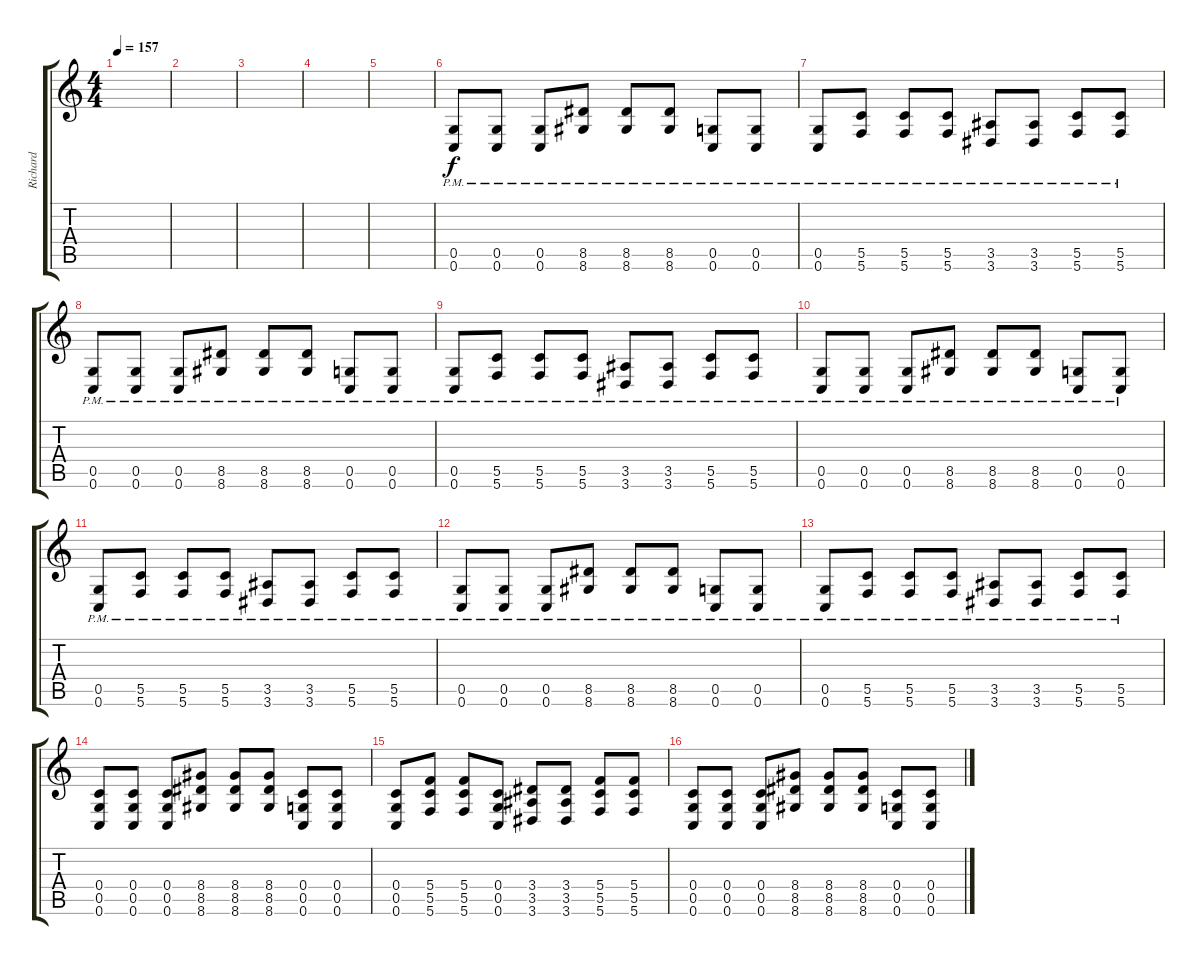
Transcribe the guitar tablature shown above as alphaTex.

\track ("Richard" "Richard") {instrument overdrivenguitar}
\staff {score tabs}
\tuning (D4 A3 F3 C3 G2 C2) {hide}
\ts (4 4)
\tempo 157
\clef g2
\ks c
|
|
|
|
|
(0.5{pm} 0.6{pm}).8 (0.5{pm} 0.6{pm}).8 (0.5{pm} 0.6{pm}).8 (8.5{pm} 8.6{pm}).8 (8.5{pm} 8.6{pm}).8 (8.5{pm} 8.6{pm}).8 (0.5{pm} 0.6{pm}).8 (0.5{pm} 0.6{pm}).8 |
(0.5{pm} 0.6{pm}).8 (5.5{pm} 5.6{pm}).8 (5.5{pm} 5.6{pm}).8 (5.5{pm} 5.6{pm}).8 (3.5{pm} 3.6{pm}).8 (3.5{pm} 3.6{pm}).8 (5.5{pm} 5.6{pm}).8 (5.5{pm} 5.6{pm}).8 |
(0.5{pm} 0.6{pm}).8 (0.5{pm} 0.6{pm}).8 (0.5{pm} 0.6{pm}).8 (8.5{pm} 8.6{pm}).8 (8.5{pm} 8.6{pm}).8 (8.5{pm} 8.6{pm}).8 (0.5{pm} 0.6{pm}).8 (0.5{pm} 0.6{pm}).8 |
(0.5{pm} 0.6{pm}).8 (5.5{pm} 5.6{pm}).8 (5.5{pm} 5.6{pm}).8 (5.5{pm} 5.6{pm}).8 (3.5{pm} 3.6{pm}).8 (3.5{pm} 3.6{pm}).8 (5.5{pm} 5.6{pm}).8 (5.5{pm} 5.6{pm}).8 |
(0.5{pm} 0.6{pm}).8 (0.5{pm} 0.6{pm}).8 (0.5{pm} 0.6{pm}).8 (8.5{pm} 8.6{pm}).8 (8.5{pm} 8.6{pm}).8 (8.5{pm} 8.6{pm}).8 (0.5{pm} 0.6{pm}).8 (0.5{pm} 0.6{pm}).8 |
(0.5{pm} 0.6{pm}).8 (5.5{pm} 5.6{pm}).8 (5.5{pm} 5.6{pm}).8 (5.5{pm} 5.6{pm}).8 (3.5{pm} 3.6{pm}).8 (3.5{pm} 3.6{pm}).8 (5.5{pm} 5.6{pm}).8 (5.5{pm} 5.6{pm}).8 |
(0.5{pm} 0.6{pm}).8 (0.5{pm} 0.6{pm}).8 (0.5{pm} 0.6{pm}).8 (8.5{pm} 8.6{pm}).8 (8.5{pm} 8.6{pm}).8 (8.5{pm} 8.6{pm}).8 (0.5{pm} 0.6{pm}).8 (0.5{pm} 0.6{pm}).8 |
(0.5{pm} 0.6{pm}).8 (5.5{pm} 5.6{pm}).8 (5.5{pm} 5.6{pm}).8 (5.5{pm} 5.6{pm}).8 (3.5{pm} 3.6{pm}).8 (3.5{pm} 3.6{pm}).8 (5.5{pm} 5.6{pm}).8 (5.5{pm} 5.6{pm}).8 |
(0.4 0.5 0.6).8 (0.4 0.5 0.6).8 (0.4 0.5 0.6).8 (8.4 8.5 8.6).8 (8.4 8.5 8.6).8 (8.4 8.5 8.6).8 (0.4 0.5 0.6).8 (0.4 0.5 0.6).8 |
(0.4 0.5 0.6).8 (5.4 5.5 5.6).8 (5.4 5.5 5.6).8 (0.4 0.5 0.6).8 (3.4 3.5 3.6).8 (3.4 3.5 3.6).8 (5.4 5.5 5.6).8 (5.4 5.5 5.6).8 |
(0.4 0.5 0.6).8 (0.4 0.5 0.6).8 (0.4 0.5 0.6).8 (8.4 8.5 8.6).8 (8.4 8.5 8.6).8 (8.4 8.5 8.6).8 (0.4 0.5 0.6).8 (0.4 0.5 0.6).8
